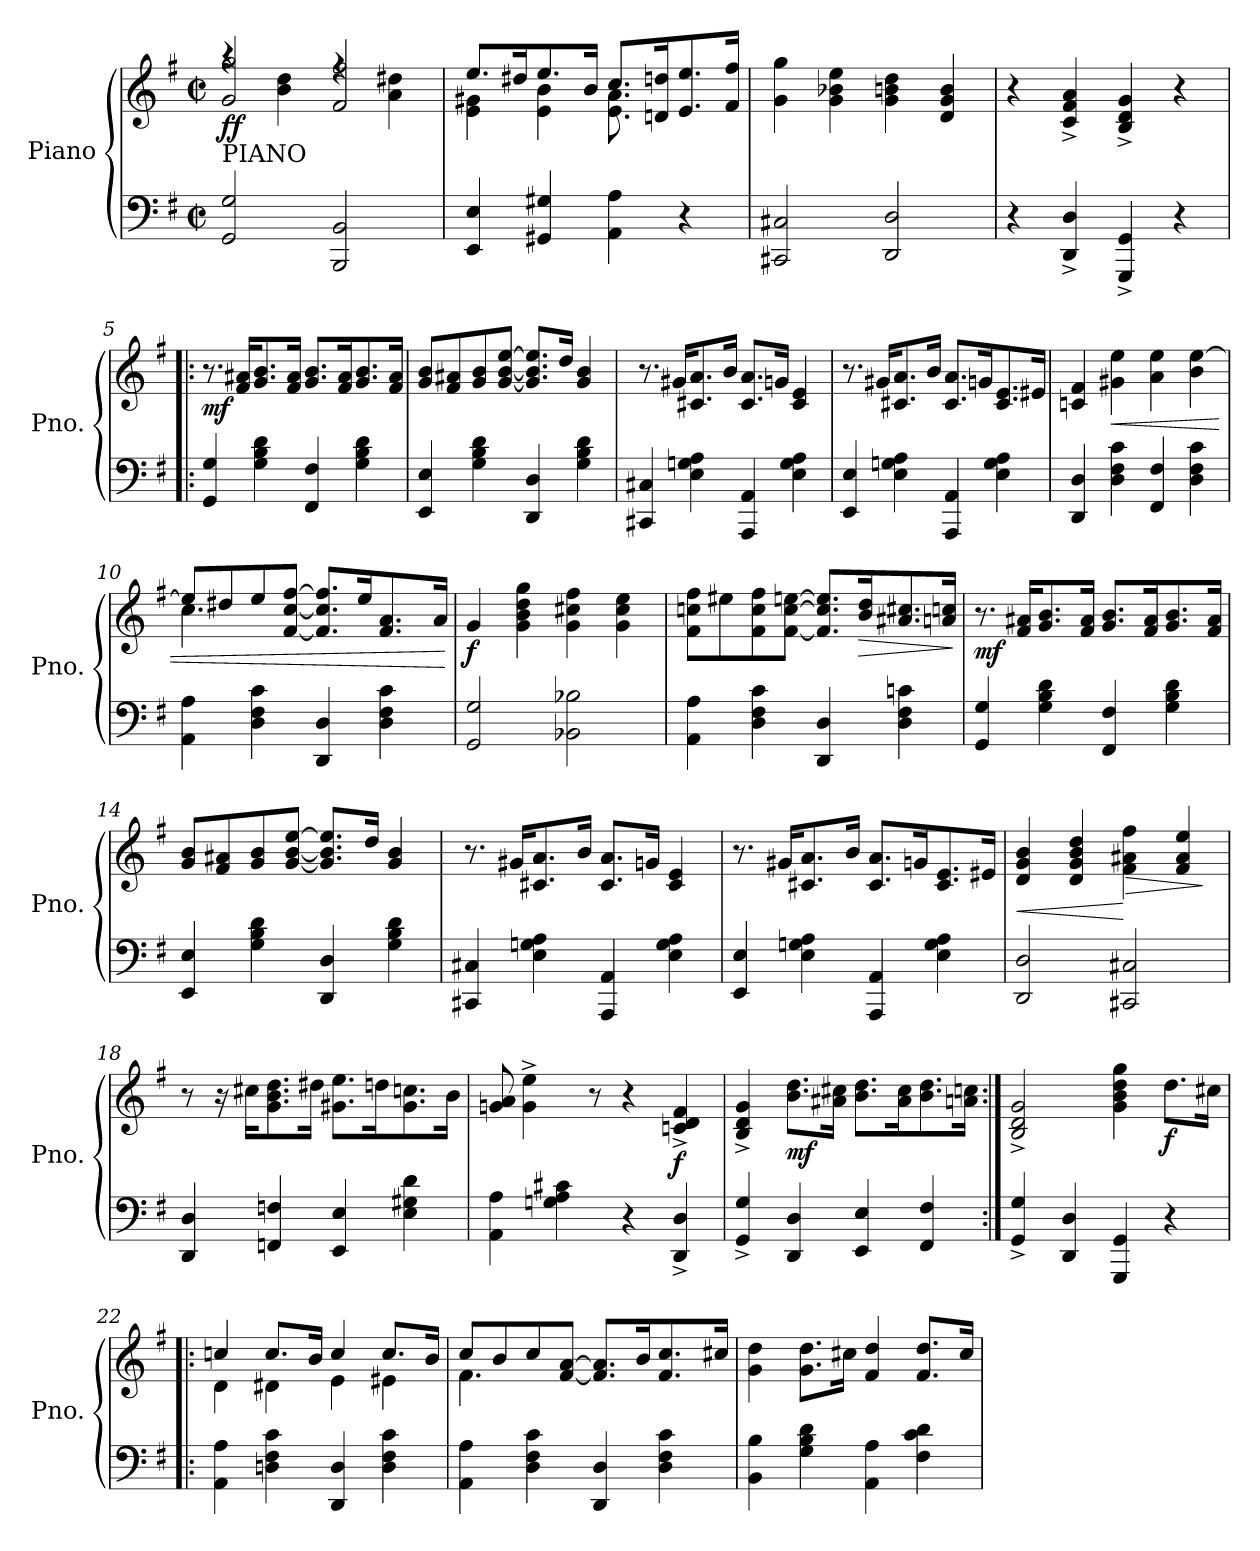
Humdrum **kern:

**kern	**kern	**dynam
*part1	*part1	*part1
*staff2	*staff1	*staff1/2
*I"Piano	*	*
*I'Pno.	*	*
*clefF4	*clefG2	*
*k[f#]	*k[f#]	*
*M2/2	*M2/2	*
*met(c|)	*met(c|)	*
*MM170	*MM170	*
=1	=1	=1
*	*^	*
!	!LO:TX:b:t=PIANO	!	!
!	!	!	!LO:DY:b
2GG/ 2G/	2g/ 2gg/	4raa	ff
.	.	4b\ 4dd\	.
2BBB/ 2BB/	2f#/ 2ff#/	4rff	.
.	.	4a\ 4dd#X\	.
=2	=2	=2	=2
4EE/ 4E/	8.ee/L	4e\ 4g#X\	.
.	16dd#X/K	.	.
4GG#X/ 4G#X/	8.ee/	4e\ 4b\	.
.	16b/Jk	.	.
4AA\ 4A\	8.cc/L	8.e\ 8.a\	.
.	16dn/ 16ddn/K	4ryy	.
4r	8.e/ 8.ee/	.	.
.	16f#/ 16ff#/Jk	16ryy	.
*	*v	*v	*
=3	=3	=3
2CC#X/ 2C#X/	4g\ 4gg\	.
.	4g\ 4b-X\ 4ee\	.
2DD/ 2D/	4g\ 4bn\ 4dd\	.
.	4d/ 4g/ 4b/	.
=4	=4	=4
4r	4r	.
4DD/^ 4D/^	4c/^ 4f#/^ 4a/^	.
4GGG/^ 4GG/^	4B/^ 4d/^ 4g/^	.
4r	4r	.
!!LO:LB:g=z
=5!|:	=5!|:	=5!|:
!	!	!LO:DY:b
4GG/ 4G/	8.r	mf
.	16f#/ 16a#X/KL	.
4G\ 4B\ 4d\	8.g/ 8.b/	.
.	16f#/ 16a#/Jk	.
4FF#/ 4F#/	8.g/ 8.b/L	.
.	16f#/ 16a#/K	.
4G\ 4B\ 4d\	8.g/ 8.b/	.
.	16f#/ 16a#/Jk	.
=6	=6	=6
4EE/ 4E/	8g/ 8b/L	.
.	8f#/ 8a#X/	.
4G\ 4B\ 4d\	8g/ 8b/	.
.	[8g/ [8b/ [8ee/J	.
4DD/ 4D/	8.g/] 8.b/] 8.ee/]L	.
.	16dd/Jk	.
4G\ 4B\ 4d\	4g/ 4b/	.
=7	=7	=7
4CC#X/ 4C#X/	8.r	.
.	16g#X/KL	.
4E\ 4Gn\ 4A\	8.c#X/ 8.a/	.
.	16b/Jk	.
4AAA/ 4AA/	8.c#/ 8.a/L	.
.	16gn/Jk	.
4E\ 4G\ 4A\	4c#/ 4e/	.
=8	=8	=8
4EE/ 4E/	8.r	.
.	16g#X/KL	.
4E\ 4Gn\ 4A\	8.c#X/ 8.a/	.
.	16b/Jk	.
4AAA/ 4AA/	8.c#/ 8.a/L	.
.	16gn/K	.
4E\ 4G\ 4A\	8.c#/ 8.e/	.
.	16e#X/Jk	.
!!LO:LB:g=z
=9	=9	=9
4DD/ 4D/	4cn/ 4f#/	.
!	!	!LO:HP:b
4D\ 4F#\ 4c\	4g#X\ 4ee\	<
4FF#/ 4F#/	4a\ 4ee\	.
4D\ 4F#\ 4c\	4b\ [4ee\	.
=10	=10	=10
*	*^	*
4AA\ 4A\	8ee/L]	4.cc\	.
.	8dd#X/	.	.
4D\ 4F#\ 4c\	8ee/	.	.
.	[8f#/ [8cc/ [8ff#/J	2ryy	.
4DD/ 4D/	8.f#/] 8.cc/] 8.ff#/]L	.	.
.	16ee/K	.	.
4D\ 4F#\ 4c\	8.f#/ 8.a/	.	.
.	.	8ryy	.
.	16a/Jk	.	.
*	*v	*v	*
.	.	[
=11	=11	=11
!	!	!LO:DY:b
2GG/ 2G/	4g/	f
.	4g\ 4b\ 4dd\ 4gg\	.
2BB-X\ 2B-X\	4g\ 4cc#X\ 4ff#\	.
.	4g\ 4cc#\ 4ee\	.
=12	=12	=12
4AA\ 4A\	8f#\ 8ccn\ 8ff#\L	.
.	8ee#X\	.
4D\ 4F#\ 4c\	8f#\ 8cc\ 8ff#\	.
.	[8f#\ [8cc\ [8een\J	.
4DD/ 4D/	8.f#/] 8.cc/] 8.ee/]L	.
!	!	!LO:HP:b
.	16b/ 16dd/K	>
4D\ 4F#\ 4cn\	8.a#X/ 8.cc#X/	.
.	16an/ 16ccn/Jk	.
.	.	]
=13	=13	=13
!	!	!LO:DY:b
4GG/ 4G/	8.r	mf
.	16f#/ 16a#X/KL	.
4G\ 4B\ 4d\	8.g/ 8.b/	.
.	16f#/ 16a#/Jk	.
4FF#/ 4F#/	8.g/ 8.b/L	.
.	16f#/ 16a#/K	.
4G\ 4B\ 4d\	8.g/ 8.b/	.
.	16f#/ 16a#/Jk	.
=14	=14	=14
4EE/ 4E/	8g/ 8b/L	.
.	8f#/ 8a#X/	.
4G\ 4B\ 4d\	8g/ 8b/	.
.	[8g/ [8b/ [8ee/J	.
4DD/ 4D/	8.g/] 8.b/] 8.ee/]L	.
.	16dd/Jk	.
4G\ 4B\ 4d\	4g/ 4b/	.
!!LO:LB:g=z
=15	=15	=15
4CC#X/ 4C#X/	8.r	.
.	16g#X/KL	.
4E\ 4Gn\ 4A\	8.c#X/ 8.a/	.
.	16b/Jk	.
4AAA/ 4AA/	8.c#/ 8.a/L	.
.	16gn/Jk	.
4E\ 4G\ 4A\	4c#/ 4e/	.
=16	=16	=16
4EE/ 4E/	8.r	.
.	16g#X/KL	.
4E\ 4Gn\ 4A\	8.c#X/ 8.a/	.
.	16b/Jk	.
4AAA/ 4AA/	8.c#/ 8.a/L	.
.	16gn/K	.
4E\ 4G\ 4A\	8.c#/ 8.e/	.
.	16e#X/Jk	.
=17	=17	=17
!	!	!LO:HP:b
2DD/ 2D/	4d/ 4g/ 4b/	<
.	4d/ 4g/ 4b/ 4dd/	.
!	!	!LO:HP:n=1:b
2CC#X/ 2C#X/	4f#\ 4a#X\ 4ff#\	[ >
.	4f#/ 4a#/ 4ee/	.
.	.	]
=18	=18	=18
4DD/ 4D/	8r	.
.	16r	.
.	16cc#X\KL	.
4FFn/ 4Fn/	8.g\ 8.b\ 8.dd\	.
.	16dd#X\Jk	.
4EE/ 4E/	8.g#X\ 8.ee\L	.
.	16ddn\K	.
4E\ 4G#X\ 4d\	8.g#\ 8.ccn\	.
.	16b\Jk	.
!!LO:LB:g=z
=19	=19	=19
4AA\ 4A\	8gn/ 8a/	.
.	4g\^ 4ee\^	.
4Gn\ 4A\ 4c#X\	.	.
.	8r	.
4r	4r	.
!	!	!LO:DY:b
4DD/^ 4D/^	4cn/^ 4d/^ 4f#/^	f
=20	=20	=20
4GG/^ 4G/^	4B/^ 4d/^ 4g/^	.
!	!	!LO:DY:b
4DD/ 4D/	8.b\ 8.dd\L	mf
.	16a#X\ 16cc#X\Jk	.
4EE/ 4E/	8.b\ 8.dd\L	.
.	16a#\ 16cc#\K	.
4FF#/ 4F#/	8.b\ 8.dd\	.
.	16an\ 16ccn\Jk	.
=21:|!	=21:|!	=21:|!
4GG/^ 4G/^	2B/^ 2d/^ 2g/^	.
4DD/ 4D/	.	.
!	!	!LO:DY:b
4GGG/ 4GG/	4g\ 4b\ 4dd\ 4gg\	other-dynamics
!	!	!LO:DY:b
4r	8.dd\L	f
.	16cc#X\Jk	.
=22!|:	=22!|:	=22!|:
*	*^	*
4AA\ 4A\	4ccn/	4d\	.
4Dn\ 4F#\ 4c\	8.cc/L	4d#X\	.
.	16b/Jk	.	.
4DD/ 4D/	4cc/	4e\	.
4D\ 4F#\ 4c\	8.cc/L	4e#X\	.
.	16b/Jk	.	.
=23	=23	=23	=23
4AA\ 4A\	8cc/L	4.f#\	.
.	8b/	.	.
4D\ 4F#\ 4c\	8cc/	.	.
.	[8f#/ [8a/J	2ryy	.
4DD/ 4D/	8.f#/] 8.a/]L	.	.
.	16b/K	.	.
4D\ 4F#\ 4c\	8.f#/ 8.cc/	.	.
.	.	8ryy	.
.	16cc#X/Jk	.	.
*	*v	*v	*
!!LO:PB:g=z
=24	=24	=24
4BB\ 4B\	4g\ 4dd\	.
4G\ 4B\ 4d\	8.g\ 8.dd\L	.
.	16cc#X\Jk	.
4AA\ 4A\	4f#/ 4dd/	.
4F#\ 4c\ 4d\	8.f#/ 8.dd/L	.
.	16cc#/Jk	.
=	=	=
*-	*-	*-
